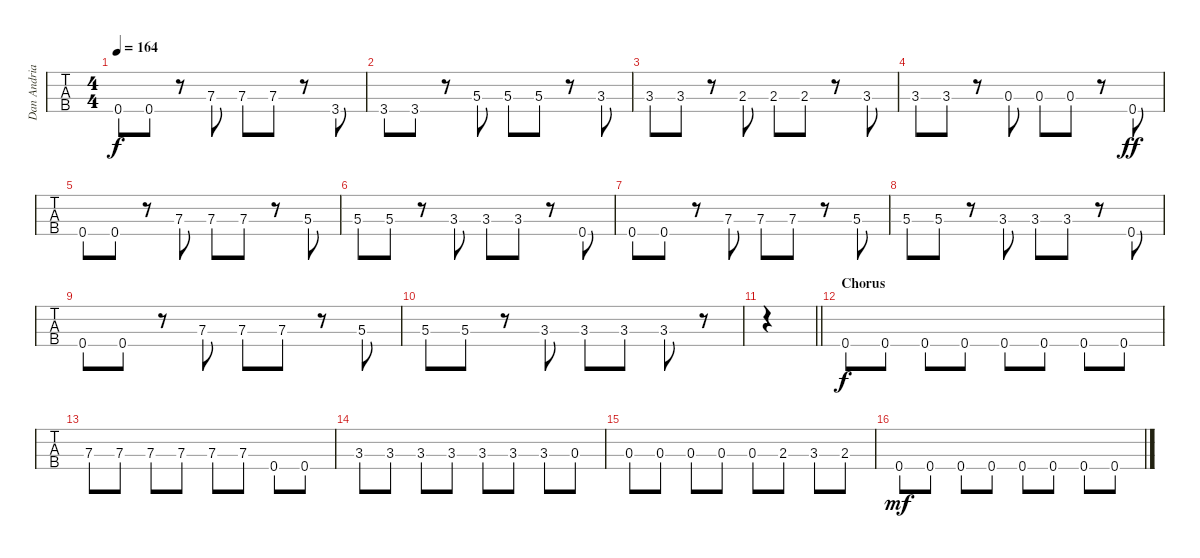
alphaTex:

\track ("Dan Andriano - Bass" "Dan Andria") {instrument electricbassfinger}
\staff {tabs}
\tuning (G2 D2 A1 E1) {hide}
\ts (4 4)
\tempo 164
\clef f4
\ks eminor
0.4.8{dy f} 0.4.8 r.8 7.3.8 7.3.8 7.3.8 r.8 3.4.8 |
3.4.8 3.4.8 r.8 5.3.8 5.3.8 5.3.8 r.8 3.3.8 |
3.3.8 3.3.8 r.8 2.3.8 2.3.8 2.3.8 r.8 3.3.8 |
3.3.8 3.3.8 r.8 0.3.8 0.3.8 0.3.8 r.8 0.4.8{dy ff} |
0.4.8 0.4.8 r.8 7.3.8 7.3.8 7.3.8 r.8 5.3.8 |
5.3.8 5.3.8 r.8 3.3.8 3.3.8 3.3.8 r.8 0.4.8 |
0.4.8 0.4.8 r.8 7.3.8 7.3.8 7.3.8 r.8 5.3.8 |
5.3.8 5.3.8 r.8 3.3.8 3.3.8 3.3.8 r.8 0.4.8 |
0.4.8 0.4.8 r.8 7.3.8 7.3.8 7.3.8 r.8 5.3.8 |
5.3.8 5.3.8 r.8 3.3.8 3.3.8 3.3.8 3.3.8 r.8 |
\barLineRight lightlight
|
\section ("" "Chorus")
0.4.8{dy f} 0.4.8 0.4.8 0.4.8 0.4.8 0.4.8 0.4.8 0.4.8 |
7.3.8 7.3.8 7.3.8 7.3.8 7.3.8 7.3.8 0.4.8 0.4.8 |
3.3.8 3.3.8 3.3.8 3.3.8 3.3.8 3.3.8 3.3.8 0.3.8 |
0.3.8 0.3.8 0.3.8 0.3.8 0.3.8 2.3.8 3.3.8 2.3.8 |
0.4.8{dy mf} 0.4.8 0.4.8 0.4.8 0.4.8 0.4.8 0.4.8 0.4.8
